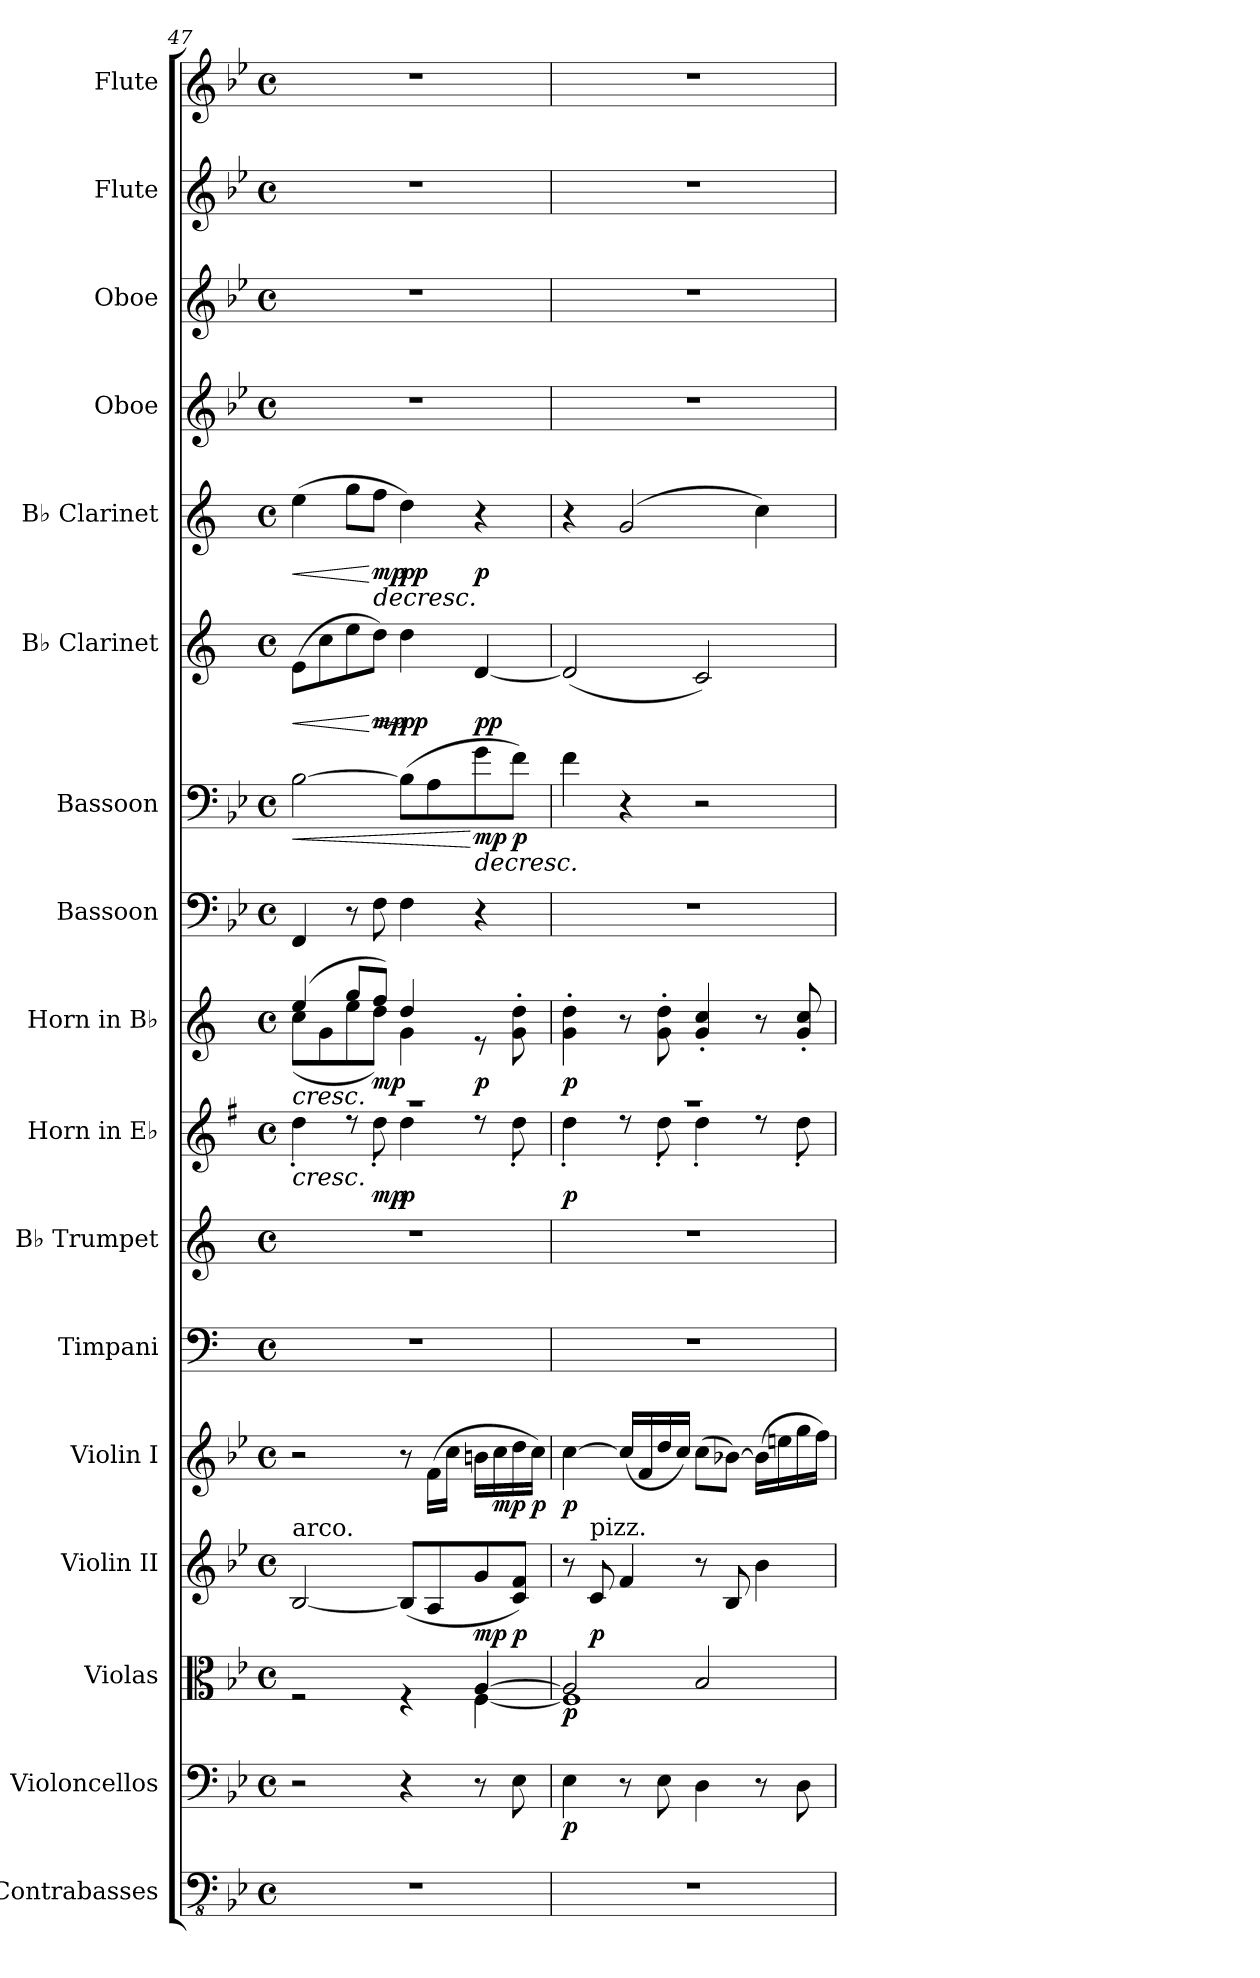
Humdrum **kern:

**kern	**kern	**dynam	**kern	**dynam	**kern	**dynam	**kern	**dynam	**kern	**kern	**kern	**dynam	**kern	**dynam	**kern	**kern	**dynam	**kern	**dynam	**kern	**dynam	**kern	**kern	**kern	**kern
*part17	*part16	*part16	*part15	*part15	*part14	*part14	*part13	*part13	*part12	*part11	*part10	*part10	*part9	*part9	*part8	*part7	*part7	*part6	*part6	*part5	*part5	*part4	*part3	*part2	*part1
*staff17	*staff16	*staff16	*staff15	*staff15	*staff14	*staff14	*staff13	*staff13	*staff12	*staff11	*staff10	*staff10	*staff9	*staff9	*staff8	*staff7	*staff7	*staff6	*staff6	*staff5	*staff5	*staff4	*staff3	*staff2	*staff1
*I"Contrabasses	*I"Violoncellos	*	*I"Violas	*	*I"Violin II	*	*I"Violin I	*	*I"Timpani	*I"B♭ Trumpet	*I"Horn in E♭	*	*I"Horn in B♭	*	*I"Bassoon	*I"Bassoon	*	*I"B♭ Clarinet	*	*I"B♭ Clarinet	*	*I"Oboe	*I"Oboe	*I"Flute	*I"Flute
*I'Cbs.	*I'Vcs.	*	*I'Vlas.	*	*I'Vln II.	*	*I'Vln I.	*	*I'Timp.	*I'B♭ Tpt.	*	*	*	*	*I'Bsn.	*I'Bsn.	*	*I'B♭ Cl.	*	*I'B♭ Cl.	*	*I'Ob.	*I'Ob.	*I'Fl.	*I'Fl.
*clefFv4	*clefF4	*	*clefC3	*	*clefG2	*	*clefG2	*	*clefF4	*clefG2	*clefG2	*	*clefG2	*	*clefF4	*clefF4	*	*clefG2	*	*clefG2	*	*clefG2	*clefG2	*clefG2	*clefG2
*	*	*	*	*	*	*	*	*	*	*ITrd1c2	*ITrd5c9	*	*ITrd1c2	*	*	*	*	*ITrd1c2	*	*ITrd1c2	*	*	*	*	*
*k[b-e-]	*k[b-e-]	*	*k[b-e-]	*	*k[b-e-]	*	*k[b-e-]	*	*k[]	*k[b-e-]	*k[b-e-]	*	*k[b-e-]	*	*k[b-e-]	*k[b-e-]	*	*k[b-e-]	*	*k[b-e-]	*	*k[b-e-]	*k[b-e-]	*k[b-e-]	*k[b-e-]
*M4/4	*M4/4	*	*M4/4	*	*M4/4	*	*M4/4	*	*M4/4	*M4/4	*M4/4	*	*M4/4	*	*M4/4	*M4/4	*	*M4/4	*	*M4/4	*	*M4/4	*M4/4	*M4/4	*M4/4
*met(c)	*met(c)	*	*met(c)	*	*met(c)	*	*met(c)	*	*met(c)	*met(c)	*met(c)	*	*met(c)	*	*met(c)	*met(c)	*	*met(c)	*	*met(c)	*	*met(c)	*met(c)	*met(c)	*met(c)
=47	=47	=47	=47	=47	=47	=47	=47	=47	=47	=47	=47	=47	=47	=47	=47	=47	=47	=47	=47	=47	=47	=47	=47	=47	=47
*	*	*	*^	*	*	*	*	*	*	*	*	*	*	*	*	*	*	*	*	*	*	*	*	*	*
!	!	!	!	!	!	!LO:TX:a:t=arco.	!	!	!	!	!	!	!	!	!	!	!	!	!	!	!	!	!	!	!	!
!	!	!	!	!	!	!	!	!	!	!	!	!	!LO:HP:b	!	!LO:HP:b	!	!	!LO:HP:b	!	!LO:HP:b	!	!LO:HP:b	!	!	!	!
*	*	*	*	*	*	*	*	*	*	*	*	*^	*	*^	*	*	*	*	*	*	*	*	*	*	*	*
1r	2r	.	2rF	2.ryy	.	[2B-/	.	2r	.	1r	1r	1r	4f'\	<	(4dd/	(8b-\L	<	4FF/	[2B-\	<	(8d\L	<	(4dd\	<	1r	1r	1r	1r
.	.	.	.	.	.	.	.	.	.	.	.	.	.	.	.	8f\	.	.	.	.	8b-\	.	.	.	.	.	.	.
.	.	.	.	.	.	.	.	.	.	.	.	.	8rdd	.	8ff/L	8dd\	.	8r	.	.	8dd\	.	8ff\L	.	.	.	.	.
!	!	!	!	!	!	!	!	!	!	!	!	!	!	!LO:DY:b	!	!	!LO:DY:b	!	!	!	!	!LO:HP:n=1:b	!	!LO:HP:n=1:b	!	!	!	!
!	!	!	!	!	!	!	!	!	!	!	!	!	!	!	!	!	!	!	!	!	!	!LO:DY:n=1:b	!	!LO:DY:n=1:b	!	!	!	!
.	.	.	.	.	.	.	.	.	.	.	.	.	8f'\	mp	8ee-/J)	8cc\J)	mp	8F\	.	.	8cc\J)	[ > mp	8ee-\J	[ > mp	.	.	.	.
!	!	!	!	!	!	!	!	!	!	!	!	!	!	!LO:DY:n=1:b	!	!	!	!	!	!	!	!LO:DY:n=2:b	!	!LO:DY:n=2:b	!	!	!	!
.	4r	.	4rF	.	.	(8B-/L]	.	8r	.	.	.	.	4f\	[ p	4cc/	4f\	[	4F\	(8B-\L]	.	4cc\	] pp	4cc\)	pp	.	.	.	.
.	.	.	.	.	.	8A/	.	(16f\LL	.	.	.	.	.	.	.	.	.	.	8A\	.	.	.	.	.	.	.	.	.
.	.	.	.	.	.	.	.	16cc\JJ	.	.	.	.	.	.	.	.	.	.	.	.	.	.	.	.	.	.	.	.
!	!	!	!	!	!	!	!LO:DY:b	!	!	!	!	!	!	!	!	!	!LO:DY:b	!	!	!LO:HP:n=1:b	!	!	!	!	!	!	!	!
!	!	!	!	!	!	!	!	!	!	!	!	!	!	!	!	!	!	!	!	!LO:DY:n=1:b	!	!LO:DY:n=3:b	!	!	!	!	!	!
!	!	!	!	!	!	!	!	!	!	!	!	!	!	!	!	!	!	!	!	!	!	!LO:DY:n=4:b	!	!LO:DY:n=3:b	!	!	!	!
.	8r	.	[4A/	[4F\	.	8g/	mp	16bn\LL	.	.	.	.	8rdd	.	8re	4ryy	p	4r	8g\	[ > mp	[4c/	p p	4r	] p	.	.	.	.
!	!	!	!	!	!	!	!	!	!LO:DY:b	!	!	!	!	!	!	!	!	!	!	!	!	!	!	!	!	!	!	!
.	.	.	.	.	.	.	.	16cc\	mp	.	.	.	.	.	.	.	.	.	.	.	.	.	.	.	.	.	.	.
!	!	!	!	!	!	!	!LO:DY:b	!	!	!	!	!	!	!	!	!	!	!	!	!LO:DY:n=2:b	!	!	!	!	!	!	!	!
.	8E-\	.	.	.	.	8c/ 8f/J)	p	16dd\	.	.	.	.	8f'\	.	8f\' 8cc\'	.	.	.	8f\J)	p	.	.	.	.	.	.	.	.
!	!	!	!	!	!	!	!	!	!LO:DY:b	!	!	!	!	!	!	!	!	!	!	!	!	!	!	!	!	!	!	!
.	.	.	.	.	.	.	.	16cc\JJ)	p	.	.	.	.	.	.	.	.	.	.	.	.	.	.	.	.	.	.	.
*	*	*	*	*	*	*	*	*	*	*	*	*v	*v	*	*	*	*	*	*	*	*	*	*	*	*	*	*	*
*	*	*	*v	*v	*	*	*	*	*	*	*	*	*	*v	*v	*	*	*	*	*	*	*	*	*	*	*	*
.	.	.	.	.	.	.	.	.	.	.	.	.	.	.	.	.	]	.	.	.	.	.	.	.	.
!!LO:PB:g=z
=48	=48	=48	=48	=48	=48	=48	=48	=48	=48	=48	=48	=48	=48	=48	=48	=48	=48	=48	=48	=48	=48	=48	=48	=48	=48
*	*	*	*^	*	*	*	*	*	*	*	*^	*	*	*	*	*	*	*	*	*	*	*	*	*	*
!	!	!LO:DY:b	!	!	!LO:DY:b	!	!	!	!LO:DY:b	!	!	!	!	!LO:DY:b	!	!LO:DY:b	!	!	!	!	!	!	!	!	!	!	!
1r	4E-\	p	2A/]	1F]	p	8r	.	[4cc\	p	1r	1r	1r	4f'\	p	4f\' 4cc\'	p	1r	4f\	.	(2c/]	.	4r	.	1r	1r	1r	1r
!	!	!	!	!	!	!LO:TX:a:t=pizz.	!	!	!	!	!	!	!	!	!	!	!	!	!	!	!	!	!	!	!	!	!
!	!	!	!	!	!	!	!LO:DY:b	!	!	!	!	!	!	!	!	!	!	!	!	!	!	!	!	!	!	!	!
.	.	.	.	.	.	8c/	p	.	.	.	.	.	.	.	.	.	.	.	.	.	.	.	.	.	.	.	.
.	8r	.	.	.	.	4f/	.	(16cc/LL]	.	.	.	.	8rdd	.	8r	.	.	4r	.	.	.	(2f/	.	.	.	.	.
.	.	.	.	.	.	.	.	16f/	.	.	.	.	.	.	.	.	.	.	.	.	.	.	.	.	.	.	.
.	8E-\	.	.	.	.	.	.	16dd/	.	.	.	.	8f'\	.	8f\' 8cc\'	.	.	.	.	.	.	.	.	.	.	.	.
.	.	.	.	.	.	.	.	16cc/JJ)	.	.	.	.	.	.	.	.	.	.	.	.	.	.	.	.	.	.	.
.	4D\	.	2B-/	.	.	8r	.	(8cc\L	.	.	.	.	4f'\	.	4f/' 4b-/'	.	.	2r	.	2B-/)	.	.	.	.	.	.	.
.	.	.	.	.	.	8B-/	.	[8b-X\J)	.	.	.	.	.	.	.	.	.	.	.	.	.	.	.	.	.	.	.
.	8r	.	.	.	.	4b-\	.	(16b-\LL]	.	.	.	.	8rdd	.	8r	.	.	.	.	.	.	4b-\)	.	.	.	.	.
.	.	.	.	.	.	.	.	16een\	.	.	.	.	.	.	.	.	.	.	.	.	.	.	.	.	.	.	.
.	8D\	.	.	.	.	.	.	16gg\	.	.	.	.	8f'\	.	8f/' 8b-/'	.	.	.	.	.	.	.	.	.	.	.	.
.	.	.	.	.	.	.	.	16ff\JJ)	.	.	.	.	.	.	.	.	.	.	.	.	.	.	.	.	.	.	.
*	*	*	*v	*v	*	*	*	*	*	*	*	*v	*v	*	*	*	*	*	*	*	*	*	*	*	*	*	*
=	=	=	=	=	=	=	=	=	=	=	=	=	=	=	=	=	=	=	=	=	=	=	=	=	=
*-	*-	*-	*-	*-	*-	*-	*-	*-	*-	*-	*-	*-	*-	*-	*-	*-	*-	*-	*-	*-	*-	*-	*-	*-	*-
